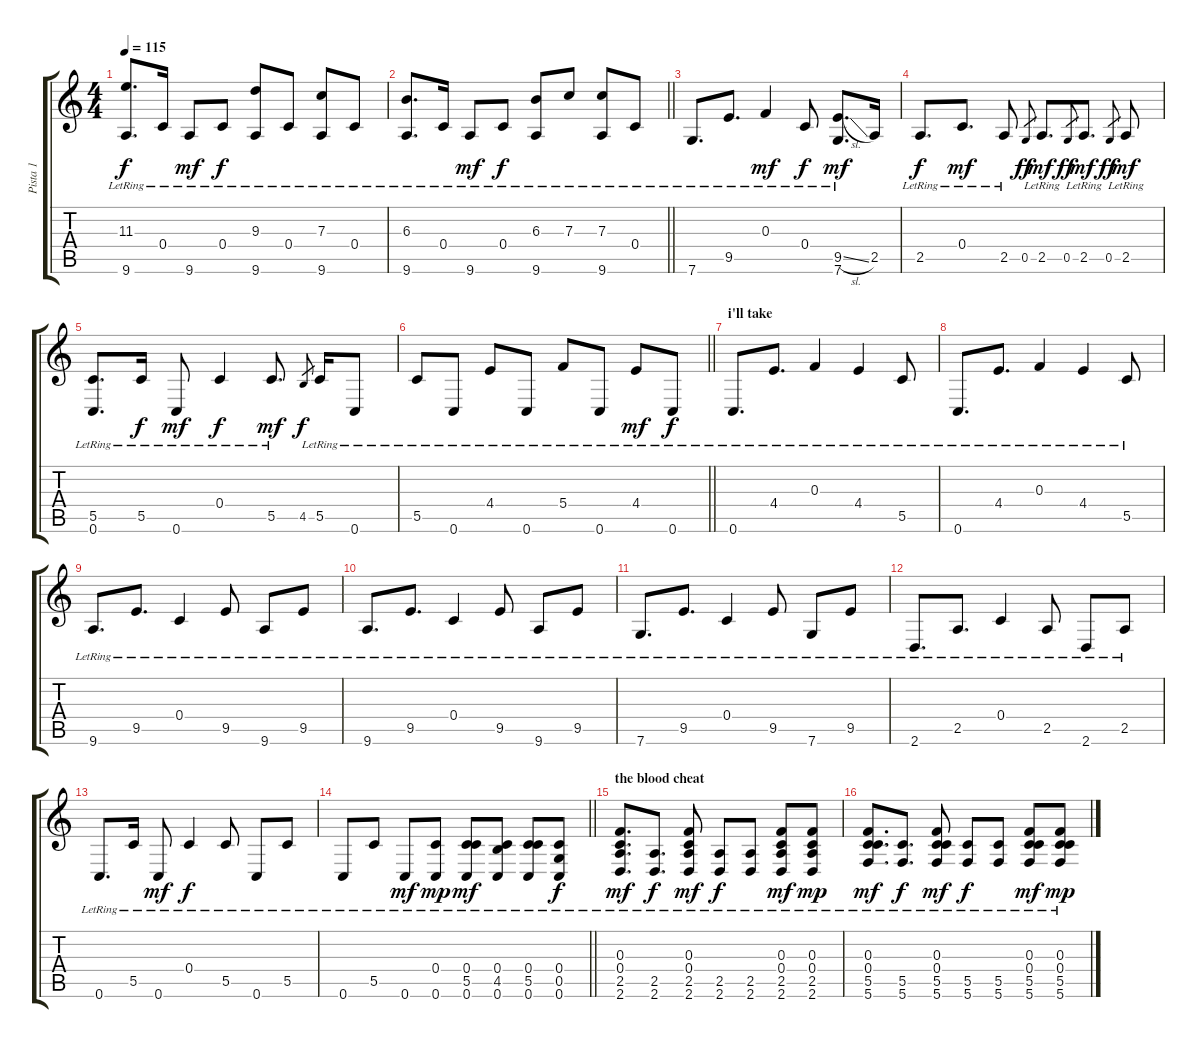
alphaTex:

\track ("Pista 1" "Pista 1") {instrument acousticguitarsteel}
\staff {score tabs}
\tuning (D4 A3 F3 C3 G2 C2) {hide}
\ts (4 4)
\tempo 115
\clef g2
\ks c
(11.3{lr} 9.6{lr}).8{d dy f} 0.4{lr}.16 9.6{lr}.8{dy mf} 0.4{lr}.8{dy f} (9.3{lr} 9.6{lr}).8 0.4{lr}.8 (7.3{lr} 9.6{lr}).8 0.4{lr}.8 |
\barLineRight lightlight
(6.3{lr} 9.6{lr}).8{d} 0.4{lr}.16 9.6{lr}.8{dy mf} 0.4{lr}.8{dy f} (6.3{lr} 9.6{lr}).8 7.3{lr}.8 (7.3{lr} 9.6{lr}).8 0.4{lr}.8 |
7.6{lr}.8{d} 9.5{lr}.8{d} 0.3{lr}.4{dy mf} 0.4{lr}.8{dy f} (9.5{sl lr} 7.6).8{d dy mf} 2.5.16 |
2.5{lr}.8{d dy f} 0.4{lr}.8{d dy mf} 2.5{lr}.8 0.5.8{gr dy ff} 2.5{lr}.8{d dy mf} 0.5.8{gr dy ff} 2.5{lr}.8{d dy mf} 0.5.8{gr dy ff} 2.5{lr}.8{dy mf} |
(5.5 0.6{lr}).8{d} 5.5{lr}.16{dy f} 0.6{lr}.8{dy mf} 0.4{lr}.4{dy f} 5.5{lr}.8{d dy mf} 4.5.8{gr dy f} 5.5{lr}.16 0.6{lr}.8 |
\barLineRight lightlight
5.5{lr}.8 0.6{lr}.8 4.4{lr}.8 0.6{lr}.8 5.4{lr}.8 0.6{lr}.8 4.4{lr}.8{dy mf} 0.6{lr}.8{dy f} |
\section ("" "i'll take")
0.6{lr}.8{d} 4.4{lr}.8{d} 0.3{lr}.4 4.4{lr}.4 5.5{lr}.8 |
0.6{lr}.8{d} 4.4{lr}.8{d} 0.3{lr}.4 4.4{lr}.4 5.5{lr}.8 |
9.6{lr}.8{d} 9.5{lr}.8{d} 0.4{lr}.4 9.5{lr}.8 9.6{lr}.8 9.5{lr}.8 |
9.6{lr}.8{d} 9.5{lr}.8{d} 0.4{lr}.4 9.5{lr}.8 9.6{lr}.8 9.5{lr}.8 |
7.6{lr}.8{d} 9.5{lr}.8{d} 0.4{lr}.4 9.5{lr}.8 7.6{lr}.8 9.5{lr}.8 |
2.6{lr}.8{d} 2.5{lr}.8{d} 0.4{lr}.4 2.5{lr}.8 2.6{lr}.8 2.5{lr}.8 |
0.6{lr}.8{d} 5.5{lr}.16 0.6{lr}.8{dy mf} 0.4{lr}.4{dy f} 5.5{lr}.8 0.6{lr}.8 5.5{lr}.8 |
\barLineRight lightlight
0.6{lr}.8 5.5{lr}.8 0.6{lr}.8{dy mf} (0.4{lr} 0.6).8{dy mp} (0.4 5.5{lr} 0.6).8{dy mf} (0.4 4.5 0.6{lr}).8 (0.4 5.5{lr} 0.6).8 (0.4{lr} 0.5{lr} 0.6{lr}).8{dy f} |
\section ("" "the blood cheat")
(0.3{lr} 0.4{lr} 2.5{lr} 2.6).8{d dy mf} (2.5{lr} 2.6).8{d dy f} (0.3{lr} 0.4{lr} 2.5{lr} 2.6).8{dy mf} (2.5{lr} 2.6).8{dy f} (2.5{lr} 2.6).8 (0.3{lr} 0.4{lr} 2.5{lr} 2.6).8{dy mf} (0.3{lr} 0.4{lr} 2.5{lr} 2.6).8{dy mp} |
(0.3{lr} 0.4{lr} 5.5{lr} 5.6{lr}).8{d dy mf} (5.5{lr} 5.6{lr}).8{d dy f} (0.3{lr} 0.4{lr} 5.5{lr} 5.6{lr}).8{dy mf} (5.5{lr} 5.6{lr}).8{dy f} (5.5{lr} 5.6{lr}).8 (0.3{lr} 0.4{lr} 5.5{lr} 5.6{lr}).8{dy mf} (0.3{lr} 0.4{lr} 5.5{lr} 5.6{lr}).8{dy mp}
